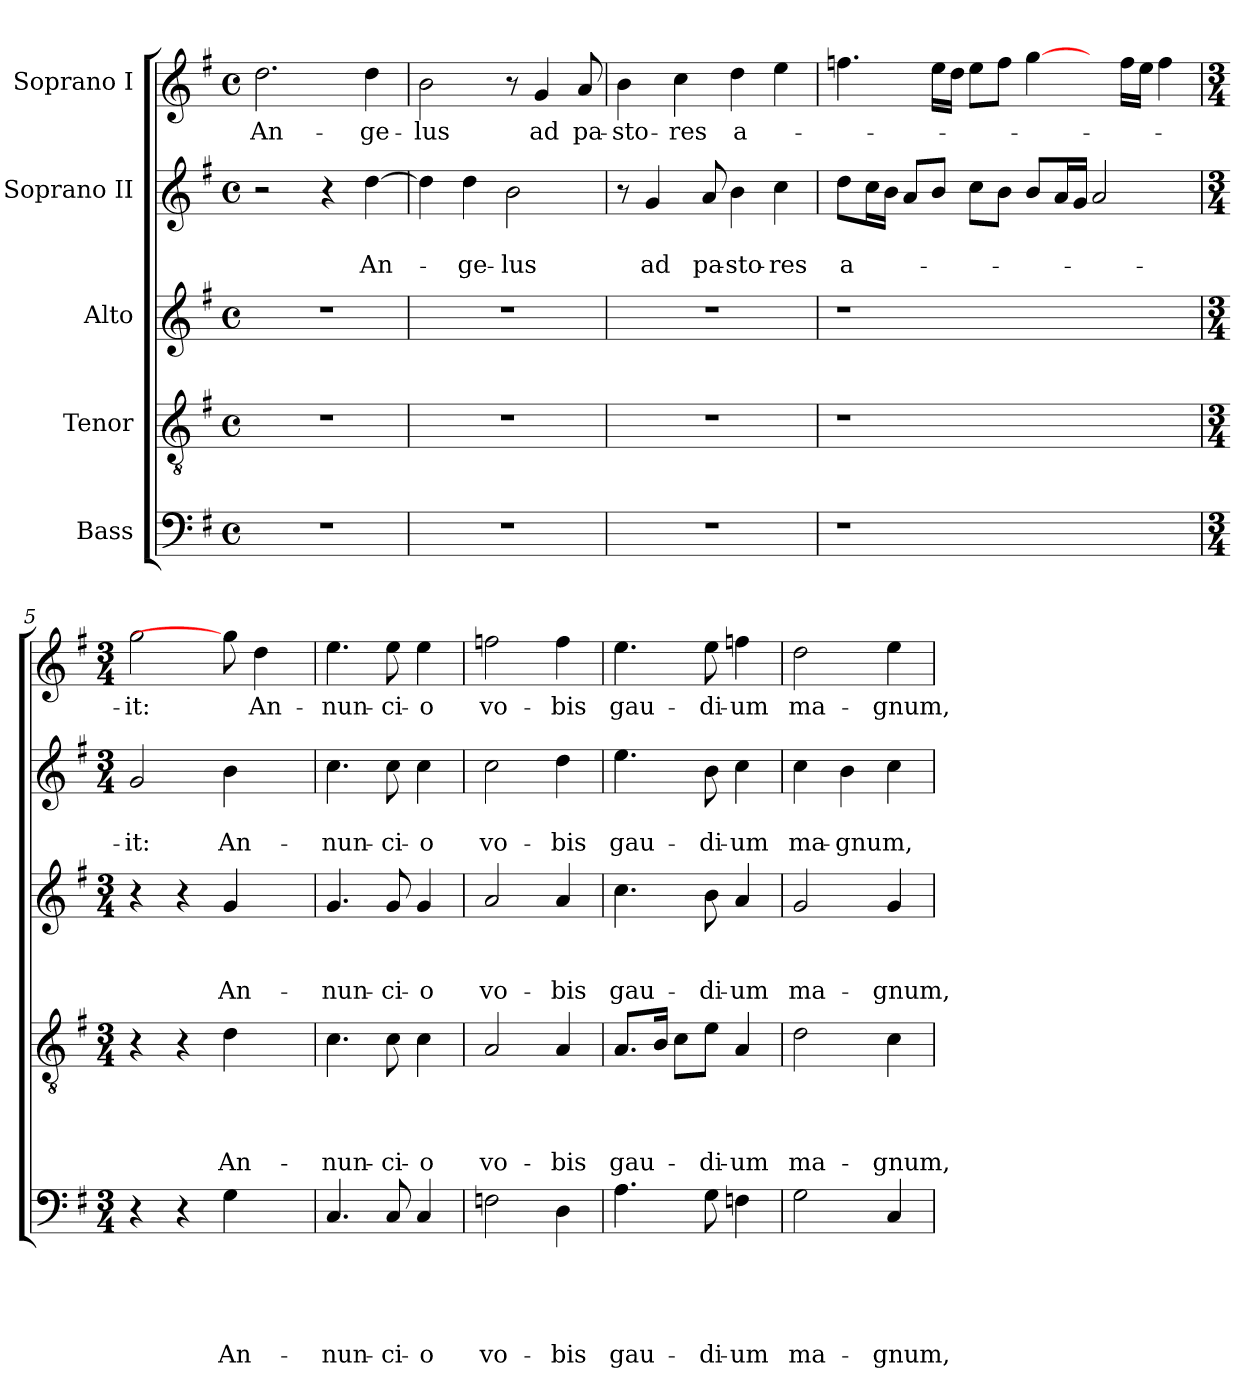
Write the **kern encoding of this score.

**kern	**text	**text	**text	**text	**text	**kern	**text	**text	**text	**text	**kern	**text	**text	**text	**kern	**text	**text	**kern	**text
*part5	*part5	*part5	*part5	*part5	*part5	*part4	*part4	*part4	*part4	*part4	*part3	*part3	*part3	*part3	*part2	*part2	*part2	*part1	*part1
*staff5	*staff5	*staff5	*staff5	*staff5	*staff5	*staff4	*staff4	*staff4	*staff4	*staff4	*staff3	*staff3	*staff3	*staff3	*staff2	*staff2	*staff2	*staff1	*staff1
*I"Bass	*	*	*	*	*	*I"Tenor	*	*	*	*	*I"Alto	*	*	*	*I"Soprano II	*	*	*I"Soprano I	*
*clefF4	*	*	*	*	*	*clefGv2	*	*	*	*	*clefG2	*	*	*	*clefG2	*	*	*clefG2	*
*k[f#]	*	*	*	*	*	*k[f#]	*	*	*	*	*k[f#]	*	*	*	*k[f#]	*	*	*k[f#]	*
*G:	*	*	*	*	*	*G:	*	*	*	*	*G:	*	*	*	*G:	*	*	*G:	*
*M4/4	*	*	*	*	*	*M4/4	*	*	*	*	*M4/4	*	*	*	*M4/4	*	*	*M4/4	*
*met(c)	*	*	*	*	*	*met(c)	*	*	*	*	*met(c)	*	*	*	*met(c)	*	*	*met(c)	*
=1	=1	=1	=1	=1	=1	=1	=1	=1	=1	=1	=1	=1	=1	=1	=1	=1	=1	=1	=1
!	!	!	!	!	!	!	!	!	!	!	!	!	!	!	!	!	!	!	!LO:LY:b
1r	.	.	.	.	.	1r	.	.	.	.	1r	.	.	.	2r	.	.	2.dd\	An-
.	.	.	.	.	.	.	.	.	.	.	.	.	.	.	4r	.	.	.	.
!	!	!	!	!	!	!	!	!	!	!	!	!	!	!	!	!	!LO:LY:b	!	!LO:LY:b
.	.	.	.	.	.	.	.	.	.	.	.	.	.	.	[>4dd\	.	An-	4dd\	-ge-
=2	=2	=2	=2	=2	=2	=2	=2	=2	=2	=2	=2	=2	=2	=2	=2	=2	=2	=2	=2
!	!	!	!	!	!	!	!	!	!	!	!	!	!	!	!	!	!	!	!LO:LY:b
1r	.	.	.	.	.	1r	.	.	.	.	1r	.	.	.	4dd\]	.	.	2b\	-lus
!	!	!	!	!	!	!	!	!	!	!	!	!	!	!	!	!	!LO:LY:b	!	!
.	.	.	.	.	.	.	.	.	.	.	.	.	.	.	4dd\	.	-ge-	.	.
!	!	!	!	!	!	!	!	!	!	!	!	!	!	!	!	!	!LO:LY:b	!	!
.	.	.	.	.	.	.	.	.	.	.	.	.	.	.	2b\	.	-lus	8ra	.
!	!	!	!	!	!	!	!	!	!	!	!	!	!	!	!	!	!	!	!LO:LY:b
.	.	.	.	.	.	.	.	.	.	.	.	.	.	.	.	.	.	4g/	ad
!	!	!	!	!	!	!	!	!	!	!	!	!	!	!	!	!	!	!	!LO:LY:b
.	.	.	.	.	.	.	.	.	.	.	.	.	.	.	.	.	.	8a/	pa-
=3	=3	=3	=3	=3	=3	=3	=3	=3	=3	=3	=3	=3	=3	=3	=3	=3	=3	=3	=3
!	!	!	!	!	!	!	!	!	!	!	!	!	!	!	!	!	!	!	!LO:LY:b
1r	.	.	.	.	.	1r	.	.	.	.	1r	.	.	.	8ra	.	.	4b\	-sto-
!	!	!	!	!	!	!	!	!	!	!	!	!	!	!	!	!	!LO:LY:b	!	!
.	.	.	.	.	.	.	.	.	.	.	.	.	.	.	4g/	.	ad	.	.
!	!	!	!	!	!	!	!	!	!	!	!	!	!	!	!	!	!	!	!LO:LY:b
.	.	.	.	.	.	.	.	.	.	.	.	.	.	.	.	.	.	4cc\	-res
!	!	!	!	!	!	!	!	!	!	!	!	!	!	!	!	!	!LO:LY:b	!	!
.	.	.	.	.	.	.	.	.	.	.	.	.	.	.	8a/	.	pa-	.	.
!	!	!	!	!	!	!	!	!	!	!	!	!	!	!	!	!	!LO:LY:b	!	!LO:LY:b
.	.	.	.	.	.	.	.	.	.	.	.	.	.	.	4b\	.	-sto-	4dd\	a-
!	!	!	!	!	!	!	!	!	!	!	!	!	!	!	!	!	!LO:LY:b	!	!
.	.	.	.	.	.	.	.	.	.	.	.	.	.	.	4cc\	.	-res	4ee\	.
=4	=4	=4	=4	=4	=4	=4	=4	=4	=4	=4	=4	=4	=4	=4	=4	=4	=4	=4	=4
!LO:N:vis=1	!	!	!	!	!	!LO:N:vis=1	!	!	!	!	!LO:N:vis=1	!	!	!	!	!	!LO:LY:b	!	!
1r	.	.	.	.	.	1r	.	.	.	.	1r	.	.	.	8dd\L	.	a-	4.ffn\	.
.	.	.	.	.	.	.	.	.	.	.	.	.	.	.	16cc\L	.	.	.	.
.	.	.	.	.	.	.	.	.	.	.	.	.	.	.	16b\JJ	.	.	.	.
.	.	.	.	.	.	.	.	.	.	.	.	.	.	.	8a/L	.	.	.	.
.	.	.	.	.	.	.	.	.	.	.	.	.	.	.	8b/J	.	.	16ee\LL	.
.	.	.	.	.	.	.	.	.	.	.	.	.	.	.	.	.	.	16dd\JJ	.
.	.	.	.	.	.	.	.	.	.	.	.	.	.	.	8cc\L	.	.	8ee\L	.
.	.	.	.	.	.	.	.	.	.	.	.	.	.	.	8b\J	.	.	8ff\J	.
.	.	.	.	.	.	.	.	.	.	.	.	.	.	.	8b/L	.	.	[4gg\	.
.	.	.	.	.	.	.	.	.	.	.	.	.	.	.	16a/L	.	.	.	.
.	.	.	.	.	.	.	.	.	.	.	.	.	.	.	16g/JJ	.	.	.	.
2ryy	.	.	.	.	.	2ryy	.	.	.	.	2ryy	.	.	.	2a/	.	.	8ryy	.
.	.	.	.	.	.	.	.	.	.	.	.	.	.	.	.	.	.	16ff\LL	.
.	.	.	.	.	.	.	.	.	.	.	.	.	.	.	.	.	.	16ee\JJ	.
.	.	.	.	.	.	.	.	.	.	.	.	.	.	.	.	.	.	4ff\	.
!!LO:LB:g=z
=5	=5	=5	=5	=5	=5	=5	=5	=5	=5	=5	=5	=5	=5	=5	=5	=5	=5	=5	=5
*M3/4	*	*	*	*	*	*M3/4	*	*	*	*	*M3/4	*	*	*	*M3/4	*	*	*M3/4	*
!	!	!	!	!	!	!	!	!	!	!	!	!	!	!	!	!	!LO:LY:b	!	!LO:LY:b
4r	.	.	.	.	.	4r	.	.	.	.	4r	.	.	.	2g/	.	-it:	2gg\	-it:
4r	.	.	.	.	.	4r	.	.	.	.	4r	.	.	.	.	.	.	.	.
!	!	!	!	!	!LO:LY:b	!	!	!	!	!LO:LY:b	!	!	!	!LO:LY:b	!	!	!LO:LY:b	!	!
4G\	.	.	.	.	An-	4d\	.	.	.	An-	4g/	.	.	An-	4b\	.	An-	8gg\]	.
!	!	!	!	!	!	!	!	!	!	!	!	!	!	!	!	!	!	!	!LO:LY:b
.	.	.	.	.	.	.	.	.	.	.	.	.	.	.	.	.	.	4dd\	An-
8ryy	.	.	.	.	.	8ryy	.	.	.	.	8ryy	.	.	.	8ryy	.	.	.	.
=6	=6	=6	=6	=6	=6	=6	=6	=6	=6	=6	=6	=6	=6	=6	=6	=6	=6	=6	=6
!	!	!	!	!	!LO:LY:b	!	!	!	!	!LO:LY:b	!	!	!	!LO:LY:b	!	!	!LO:LY:b	!	!LO:LY:b
4.C/	.	.	.	.	-nun-	4.c\	.	.	.	-nun-	4.g/	.	.	-nun-	4.cc\	.	-nun-	4.ee\	-nun-
!	!	!	!	!	!LO:LY:b	!	!	!	!	!LO:LY:b	!	!	!	!LO:LY:b	!	!	!LO:LY:b	!	!LO:LY:b
8C/	.	.	.	.	-ci-	8c\	.	.	.	-ci-	8g/	.	.	-ci-	8cc\	.	-ci-	8ee\	-ci-
!	!	!	!	!	!LO:LY:b	!	!	!	!	!LO:LY:b	!	!	!	!LO:LY:b	!	!	!LO:LY:b	!	!LO:LY:b
4C/	.	.	.	.	-o	4c\	.	.	.	-o	4g/	.	.	-o	4cc\	.	-o	4ee\	-o
=7	=7	=7	=7	=7	=7	=7	=7	=7	=7	=7	=7	=7	=7	=7	=7	=7	=7	=7	=7
!	!	!	!	!	!LO:LY:b	!	!	!	!	!LO:LY:b	!	!	!	!LO:LY:b	!	!	!LO:LY:b	!	!LO:LY:b
2Fn\	.	.	.	.	vo-	2A/	.	.	.	vo-	2a/	.	.	vo-	2cc\	.	vo-	2ffn\	vo-
!	!	!	!	!	!LO:LY:b	!	!	!	!	!LO:LY:b	!	!	!	!LO:LY:b	!	!	!LO:LY:b	!	!LO:LY:b
4D\	.	.	.	.	-bis	4A/	.	.	.	-bis	4a/	.	.	-bis	4dd\	.	-bis	4ff\	-bis
=8	=8	=8	=8	=8	=8	=8	=8	=8	=8	=8	=8	=8	=8	=8	=8	=8	=8	=8	=8
!	!	!	!	!	!LO:LY:b	!	!	!	!	!LO:LY:b	!	!	!	!LO:LY:b	!	!	!LO:LY:b	!	!LO:LY:b
4.A\	.	.	.	.	gau-	8.A/L	.	.	.	gau-	4.cc\	.	.	gau-	4.ee\	.	gau-	4.ee\	gau-
.	.	.	.	.	.	16B/Jk	.	.	.	.	.	.	.	.	.	.	.	.	.
.	.	.	.	.	.	8c\L	.	.	.	.	.	.	.	.	.	.	.	.	.
!	!	!	!	!	!LO:LY:b	!	!	!	!	!LO:LY:b	!	!	!	!LO:LY:b	!	!	!LO:LY:b	!	!LO:LY:b
8G\	.	.	.	.	-di-	8e\J	.	.	.	-di-	8b\	.	.	-di-	8b\	.	-di-	8ee\	-di-
!	!	!	!	!	!LO:LY:b	!	!	!	!	!LO:LY:b	!	!	!	!LO:LY:b	!	!	!LO:LY:b	!	!LO:LY:b
4Fn\	.	.	.	.	-um	4A/	.	.	.	-um	4a/	.	.	-um	4cc\	.	-um	4ffn\	-um
=9	=9	=9	=9	=9	=9	=9	=9	=9	=9	=9	=9	=9	=9	=9	=9	=9	=9	=9	=9
!	!	!	!	!	!LO:LY:b	!	!	!	!	!LO:LY:b	!	!	!	!LO:LY:b	!	!	!LO:LY:b	!	!LO:LY:b
2G\	.	.	.	.	ma-	2d\	.	.	.	ma-	2g/	.	.	ma-	4cc\	.	ma-	2dd\	ma-
!	!	!	!	!	!	!	!	!	!	!	!	!	!	!	!	!	!LO:LY:b	!	!
.	.	.	.	.	.	.	.	.	.	.	.	.	.	.	4b\	.	-gnum,	.	.
!	!	!	!	!	!LO:LY:b	!	!	!	!	!LO:LY:b	!	!	!	!LO:LY:b	!	!	!	!	!LO:LY:b
4C/	.	.	.	.	-gnum,	4c\	.	.	.	-gnum,	4g/	.	.	-gnum,	4cc\	.	.	4ee\	-gnum,
=	=	=	=	=	=	=	=	=	=	=	=	=	=	=	=	=	=	=	=
*-	*-	*-	*-	*-	*-	*-	*-	*-	*-	*-	*-	*-	*-	*-	*-	*-	*-	*-	*-
